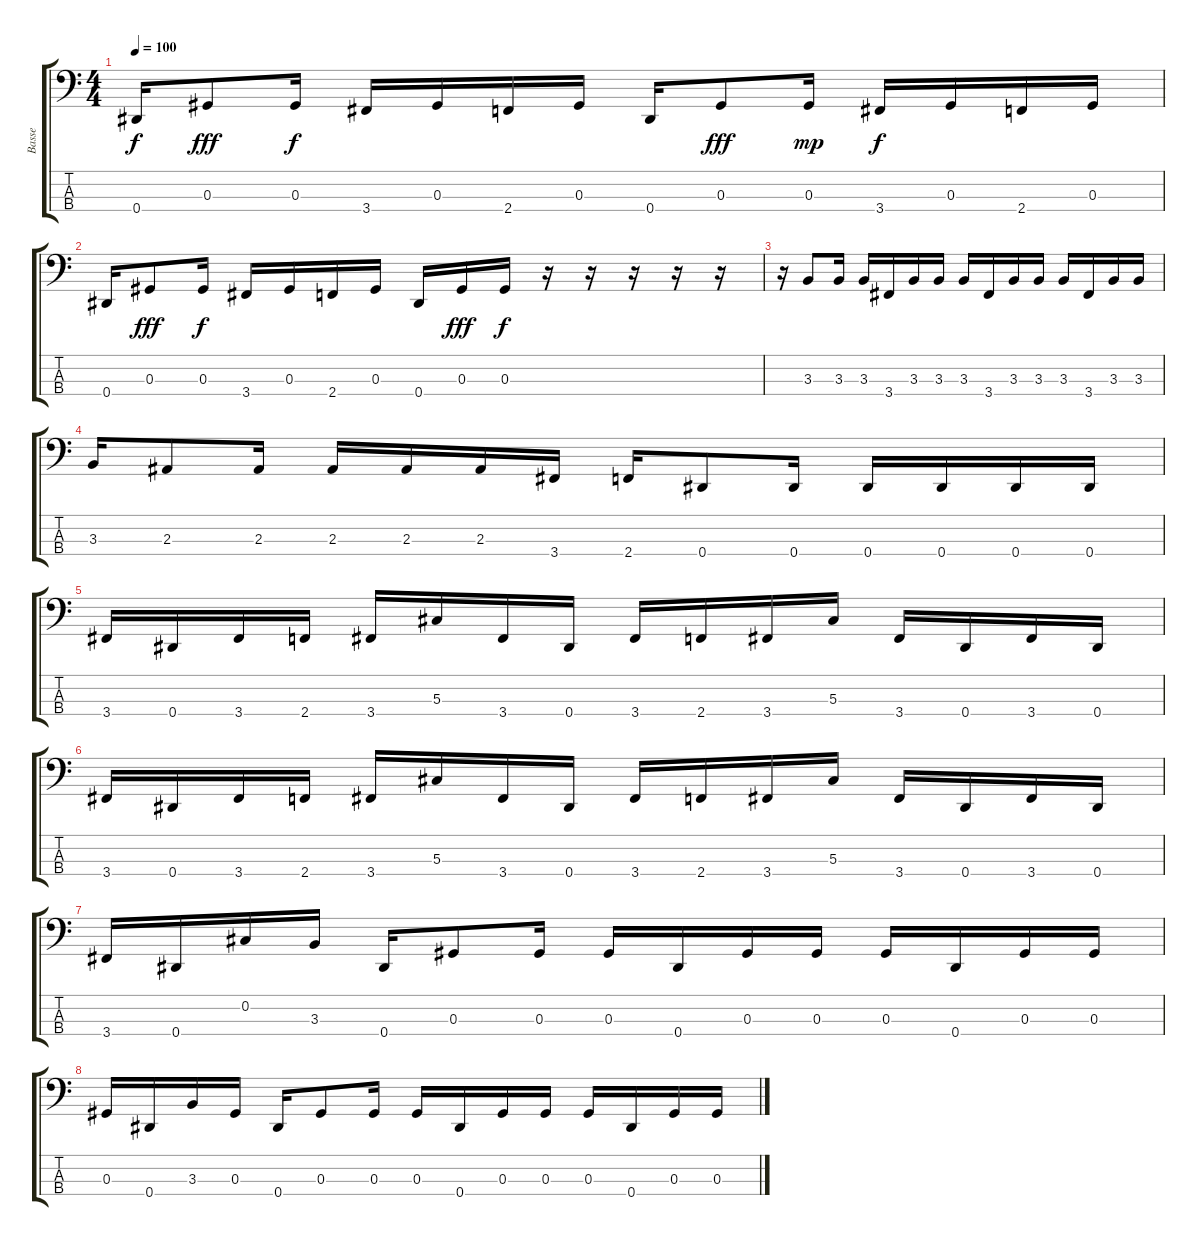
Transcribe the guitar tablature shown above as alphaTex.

\track ("Basse" "Basse") {instrument electricbassfinger}
\staff {score tabs}
\tuning (Gb2 Db2 Ab1 Eb1) {hide}
\ts (4 4)
\tempo 100
\clef f4
\ks c
0.4.16{dy f} 0.3.8{dy fff} 0.3.16{dy f} 3.4.16 0.3.16 2.4.16 0.3.16 0.4.16 0.3.8{dy fff} 0.3.16{dy mp} 3.4.16{dy f} 0.3.16 2.4.16 0.3.16 |
0.4.16 0.3.8{dy fff} 0.3.16{dy f} 3.4.16 0.3.16 2.4.16 0.3.16 0.4.16 0.3.16{dy fff} 0.3.16{dy f} r.16 r.16 r.16 r.16 r.16 |
r.16 3.3.8 3.3.16 3.3.16 3.4.16 3.3.16 3.3.16 3.3.16 3.4.16 3.3.16 3.3.16 3.3.16 3.4.16 3.3.16 3.3.16 |
3.3.16 2.3.8 2.3.16 2.3.16 2.3.16 2.3.16 3.4.16 2.4.16 0.4.8 0.4.16 0.4.16 0.4.16 0.4.16 0.4.16 |
3.4.16 0.4.16 3.4.16 2.4.16 3.4.16 5.3.16 3.4.16 0.4.16 3.4.16 2.4.16 3.4.16 5.3.16 3.4.16 0.4.16 3.4.16 0.4.16 |
3.4.16 0.4.16 3.4.16 2.4.16 3.4.16 5.3.16 3.4.16 0.4.16 3.4.16 2.4.16 3.4.16 5.3.16 3.4.16 0.4.16 3.4.16 0.4.16 |
3.4.16 0.4.16 0.2.16 3.3.16 0.4.16 0.3.8 0.3.16 0.3.16 0.4.16 0.3.16 0.3.16 0.3.16 0.4.16 0.3.16 0.3.16 |
0.3.16 0.4.16 3.3.16 0.3.16 0.4.16 0.3.8 0.3.16 0.3.16 0.4.16 0.3.16 0.3.16 0.3.16 0.4.16 0.3.16 0.3.16
